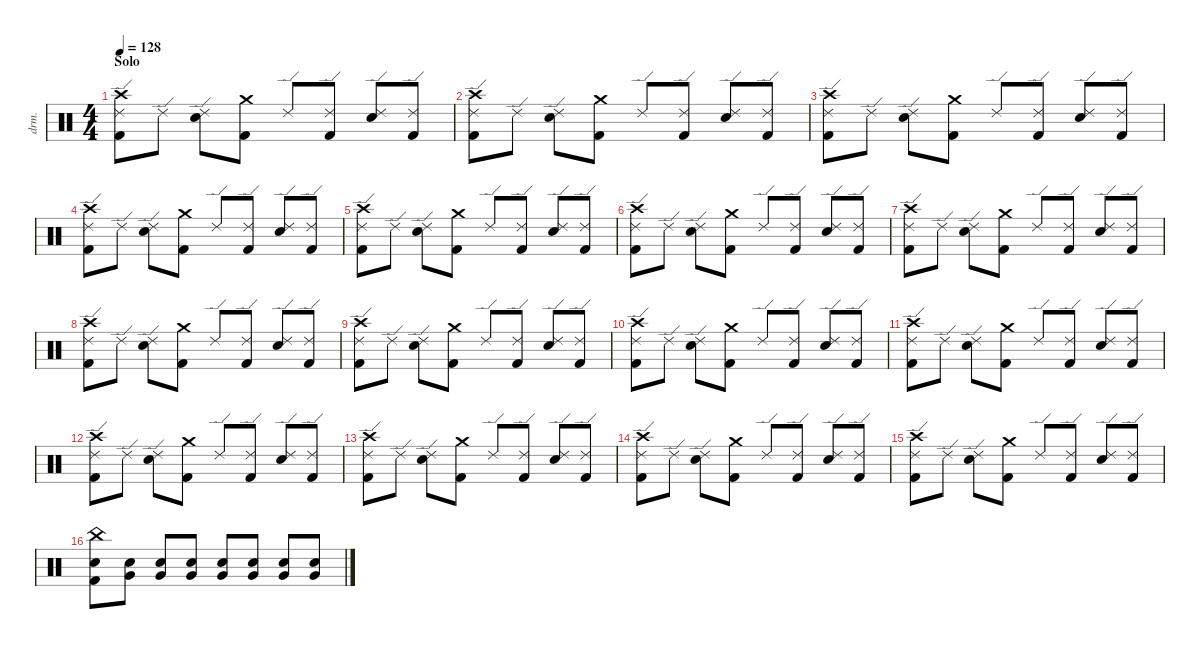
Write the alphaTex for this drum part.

\defaultSystemsLayout 4
\hideDynamics
\bracketExtendMode nobrackets
\otherSystemsTrackNameOrientation horizontal
\track ("Drums(Steven)" "drm.") {instrument percussion}
\staff {score}
\articulation defaults
\ts (4 4)
\section ("" "Solo")
\tempo 128
\clef neutral
\ks c
("Crash high (hit)" "Ride (edge) 2" "Kick (hit) 2").8{dy f} "Ride (edge) 2".8 ("Ride (edge) 2" "Snare (hit) 2").8 ("Crash medium (hit)" "Kick (hit) 2").8 "Ride (edge) 2".8 ("Ride (edge) 2" "Kick (hit) 2").8 ("Ride (edge) 2" "Snare (hit) 2").8 ("Ride (edge) 2" "Kick (hit) 2").8 |
("Crash high (hit)" "Ride (edge) 2" "Kick (hit) 2").8 "Ride (edge) 2".8 ("Ride (edge) 2" "Snare (hit) 2").8 ("Crash medium (hit)" "Kick (hit) 2").8 "Ride (edge) 2".8 ("Ride (edge) 2" "Kick (hit) 2").8 ("Ride (edge) 2" "Snare (hit) 2").8 ("Ride (edge) 2" "Kick (hit) 2").8 |
("Crash high (hit)" "Ride (edge) 2" "Kick (hit) 2").8 "Ride (edge) 2".8 ("Ride (edge) 2" "Snare (hit) 2").8 ("Crash medium (hit)" "Kick (hit) 2").8 "Ride (edge) 2".8 ("Ride (edge) 2" "Kick (hit) 2").8 ("Ride (edge) 2" "Snare (hit) 2").8 ("Ride (edge) 2" "Kick (hit) 2").8 |
("Crash high (hit)" "Ride (edge) 2" "Kick (hit) 2").8 "Ride (edge) 2".8 ("Ride (edge) 2" "Snare (hit) 2").8 ("Crash medium (hit)" "Kick (hit) 2").8 "Ride (edge) 2".8 ("Ride (edge) 2" "Kick (hit) 2").8 ("Ride (edge) 2" "Snare (hit) 2").8 ("Ride (edge) 2" "Kick (hit) 2").8 |
("Crash high (hit)" "Ride (edge) 2" "Kick (hit) 2").8 "Ride (edge) 2".8 ("Ride (edge) 2" "Snare (hit) 2").8 ("Crash medium (hit)" "Kick (hit) 2").8 "Ride (edge) 2".8 ("Ride (edge) 2" "Kick (hit) 2").8 ("Ride (edge) 2" "Snare (hit) 2").8 ("Ride (edge) 2" "Kick (hit) 2").8 |
("Crash high (hit)" "Ride (edge) 2" "Kick (hit) 2").8 "Ride (edge) 2".8 ("Ride (edge) 2" "Snare (hit) 2").8 ("Crash medium (hit)" "Kick (hit) 2").8 "Ride (edge) 2".8 ("Ride (edge) 2" "Kick (hit) 2").8 ("Ride (edge) 2" "Snare (hit) 2").8 ("Ride (edge) 2" "Kick (hit) 2").8 |
("Crash high (hit)" "Ride (edge) 2" "Kick (hit) 2").8 "Ride (edge) 2".8 ("Ride (edge) 2" "Snare (hit) 2").8 ("Crash medium (hit)" "Kick (hit) 2").8 "Ride (edge) 2".8 ("Ride (edge) 2" "Kick (hit) 2").8 ("Ride (edge) 2" "Snare (hit) 2").8 ("Ride (edge) 2" "Kick (hit) 2").8 |
("Crash high (hit)" "Ride (edge) 2" "Kick (hit) 2").8 "Ride (edge) 2".8 ("Ride (edge) 2" "Snare (hit) 2").8 ("Crash medium (hit)" "Kick (hit) 2").8 "Ride (edge) 2".8 ("Ride (edge) 2" "Kick (hit) 2").8 ("Ride (edge) 2" "Snare (hit) 2").8 ("Ride (edge) 2" "Kick (hit) 2").8 |
("Crash high (hit)" "Ride (edge) 2" "Kick (hit) 2").8 "Ride (edge) 2".8 ("Ride (edge) 2" "Snare (hit) 2").8 ("Crash medium (hit)" "Kick (hit) 2").8 "Ride (edge) 2".8 ("Ride (edge) 2" "Kick (hit) 2").8 ("Ride (edge) 2" "Snare (hit) 2").8 ("Ride (edge) 2" "Kick (hit) 2").8 |
("Crash high (hit)" "Ride (edge) 2" "Kick (hit) 2").8 "Ride (edge) 2".8 ("Ride (edge) 2" "Snare (hit) 2").8 ("Crash medium (hit)" "Kick (hit) 2").8 "Ride (edge) 2".8 ("Ride (edge) 2" "Kick (hit) 2").8 ("Ride (edge) 2" "Snare (hit) 2").8 ("Ride (edge) 2" "Kick (hit) 2").8 |
("Crash high (hit)" "Ride (edge) 2" "Kick (hit) 2").8 "Ride (edge) 2".8 ("Ride (edge) 2" "Snare (hit) 2").8 ("Crash medium (hit)" "Kick (hit) 2").8 "Ride (edge) 2".8 ("Ride (edge) 2" "Kick (hit) 2").8 ("Ride (edge) 2" "Snare (hit) 2").8 ("Ride (edge) 2" "Kick (hit) 2").8 |
("Crash high (hit)" "Ride (edge) 2" "Kick (hit) 2").8 "Ride (edge) 2".8 ("Ride (edge) 2" "Snare (hit) 2").8 ("Crash medium (hit)" "Kick (hit) 2").8 "Ride (edge) 2".8 ("Ride (edge) 2" "Kick (hit) 2").8 ("Ride (edge) 2" "Snare (hit) 2").8 ("Ride (edge) 2" "Kick (hit) 2").8 |
("Crash high (hit)" "Ride (edge) 2" "Kick (hit) 2").8 "Ride (edge) 2".8 ("Ride (edge) 2" "Snare (hit) 2").8 ("Crash medium (hit)" "Kick (hit) 2").8 "Ride (edge) 2".8 ("Ride (edge) 2" "Kick (hit) 2").8 ("Ride (edge) 2" "Snare (hit) 2").8 ("Ride (edge) 2" "Kick (hit) 2").8 |
("Crash high (hit)" "Ride (edge) 2" "Kick (hit) 2").8 "Ride (edge) 2".8 ("Ride (edge) 2" "Snare (hit) 2").8 ("Crash medium (hit)" "Kick (hit) 2").8 "Ride (edge) 2".8 ("Ride (edge) 2" "Kick (hit) 2").8 ("Ride (edge) 2" "Snare (hit) 2").8 ("Ride (edge) 2" "Kick (hit) 2").8 |
("Crash high (hit)" "Ride (edge) 2" "Kick (hit) 2").8 "Ride (edge) 2".8 ("Ride (edge) 2" "Snare (hit) 2").8 ("Crash medium (hit)" "Kick (hit) 2").8 "Ride (edge) 2".8 ("Ride (edge) 2" "Kick (hit) 2").8 ("Ride (edge) 2" "Snare (hit) 2").8 ("Ride (edge) 2" "Kick (hit) 2").8 |
("China (hit)" "Snare (hit) 2" "Kick (hit) 2").8 ("Very Low Tom (hit)" "Snare (hit) 2").8{dy pp} ("Very Low Tom (hit)" "Snare (hit) 2").8 ("Very Low Tom (hit)" "Snare (hit) 2").8 ("Very Low Tom (hit)" "Snare (hit) 2").8{dy p} ("Very Low Tom (hit)" "Snare (hit) 2").8 ("Very Low Tom (hit)" "Snare (hit) 2").8{dy mp} ("Very Low Tom (hit)" "Snare (hit) 2").8
